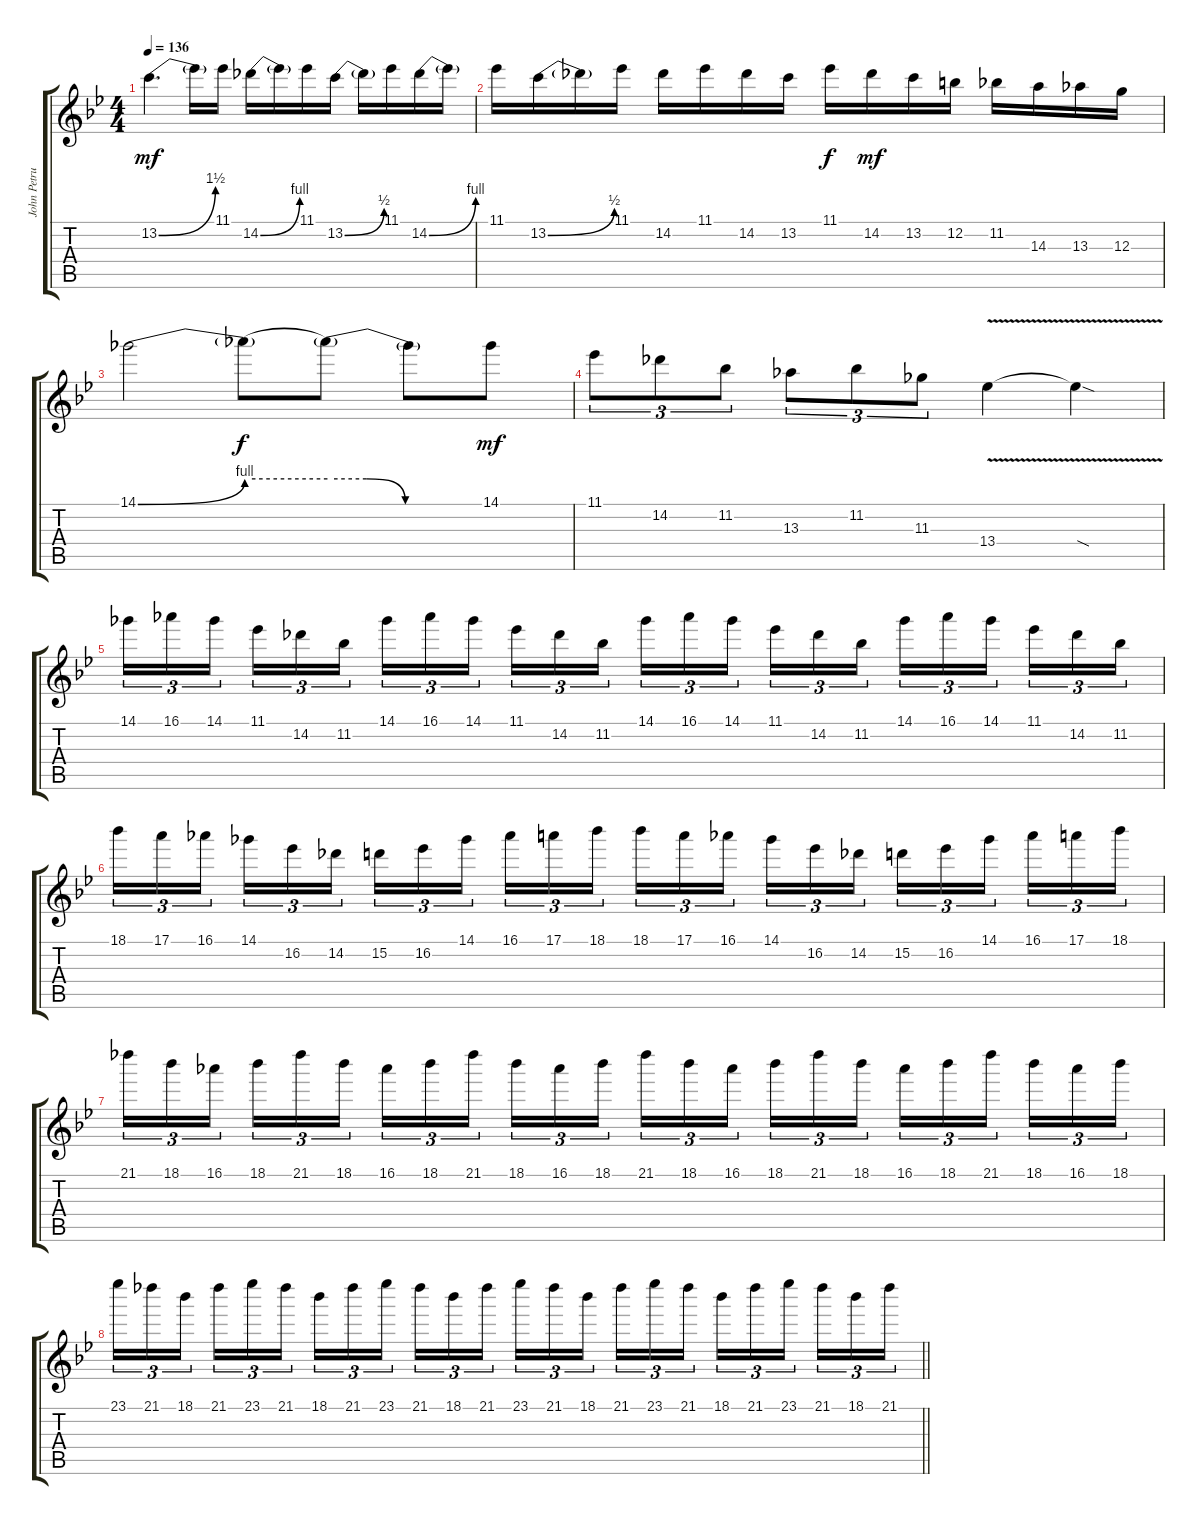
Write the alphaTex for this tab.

\track ("John Petrucci" "John Petru") {instrument distortionguitar}
\staff {score tabs}
\tuning (E4 B3 G3 D3 A2 E2) {hide}
\ts (4 4)
\tempo 136
\clef g2
\ks bb
13.2{be (bend 0 0 60 6)}.4{d dy mf} 13.2{t}.16 11.1.16 14.2{be (bend 0 0 60 4)}.16 14.2{t}.16 11.1.16 13.2{be (bend 0 0 60 2)}.16 13.2{t}.16 11.1.16 14.2{be (bend 0 0 60 4)}.16 14.2{t}.16 |
11.1.16 13.2{be (bend 0 0 60 2)}.16 13.2{t}.16 11.1.16 14.2.16 11.1.16 14.2.16 13.2.16 11.1.16{dy f} 14.2.16{dy mf} 13.2.16 12.2.16 11.2.16 14.3.16 13.3.16 12.3.16 |
14.1{be (bend 0 0 60 4)}.2 14.1{be (hold 0 4 60 4) t}.8{dy f} 14.1{be (custom 0 4 15 4 30 0 60 0) t}.8 14.1{t}.8 14.1.8{dy mf} |
11.1.8{tu (3 2)} 14.2.8{tu (3 2)} 11.2.8{tu (3 2)} 13.3.8{tu (3 2)} 11.2.8{tu (3 2)} 11.3.8{tu (3 2)} 13.4{v}.4 13.4{sod t}.4 |
14.1.16{tu (3 2)} 16.1.16{tu (3 2)} 14.1.16{tu (3 2) beam splitsecondary} 11.1.16{tu (3 2)} 14.2.16{tu (3 2)} 11.2.16{tu (3 2)} 14.1.16{tu (3 2)} 16.1.16{tu (3 2)} 14.1.16{tu (3 2) beam splitsecondary} 11.1.16{tu (3 2)} 14.2.16{tu (3 2)} 11.2.16{tu (3 2)} 14.1.16{tu (3 2)} 16.1.16{tu (3 2)} 14.1.16{tu (3 2) beam splitsecondary} 11.1.16{tu (3 2)} 14.2.16{tu (3 2)} 11.2.16{tu (3 2)} 14.1.16{tu (3 2)} 16.1.16{tu (3 2)} 14.1.16{tu (3 2) beam splitsecondary} 11.1.16{tu (3 2)} 14.2.16{tu (3 2)} 11.2.16{tu (3 2)} |
18.1.16{tu (3 2)} 17.1.16{tu (3 2)} 16.1.16{tu (3 2) beam splitsecondary} 14.1.16{tu (3 2)} 16.2.16{tu (3 2)} 14.2.16{tu (3 2)} 15.2.16{tu (3 2)} 16.2.16{tu (3 2)} 14.1.16{tu (3 2) beam splitsecondary} 16.1.16{tu (3 2)} 17.1.16{tu (3 2)} 18.1.16{tu (3 2)} 18.1.16{tu (3 2)} 17.1.16{tu (3 2)} 16.1.16{tu (3 2) beam splitsecondary} 14.1.16{tu (3 2)} 16.2.16{tu (3 2)} 14.2.16{tu (3 2)} 15.2.16{tu (3 2)} 16.2.16{tu (3 2)} 14.1.16{tu (3 2) beam splitsecondary} 16.1.16{tu (3 2)} 17.1.16{tu (3 2)} 18.1.16{tu (3 2)} |
21.1.16{tu (3 2)} 18.1.16{tu (3 2)} 16.1.16{tu (3 2) beam splitsecondary} 18.1.16{tu (3 2)} 21.1.16{tu (3 2)} 18.1.16{tu (3 2)} 16.1.16{tu (3 2)} 18.1.16{tu (3 2)} 21.1.16{tu (3 2) beam splitsecondary} 18.1.16{tu (3 2)} 16.1.16{tu (3 2)} 18.1.16{tu (3 2)} 21.1.16{tu (3 2)} 18.1.16{tu (3 2)} 16.1.16{tu (3 2) beam splitsecondary} 18.1.16{tu (3 2)} 21.1.16{tu (3 2)} 18.1.16{tu (3 2)} 16.1.16{tu (3 2)} 18.1.16{tu (3 2)} 21.1.16{tu (3 2) beam splitsecondary} 18.1.16{tu (3 2)} 16.1.16{tu (3 2)} 18.1.16{tu (3 2)} |
\barLineRight lightlight
23.1.16{tu (3 2)} 21.1.16{tu (3 2)} 18.1.16{tu (3 2) beam splitsecondary} 21.1.16{tu (3 2)} 23.1.16{tu (3 2)} 21.1.16{tu (3 2)} 18.1.16{tu (3 2)} 21.1.16{tu (3 2)} 23.1.16{tu (3 2) beam splitsecondary} 21.1.16{tu (3 2)} 18.1.16{tu (3 2)} 21.1.16{tu (3 2)} 23.1.16{tu (3 2)} 21.1.16{tu (3 2)} 18.1.16{tu (3 2) beam splitsecondary} 21.1.16{tu (3 2)} 23.1.16{tu (3 2)} 21.1.16{tu (3 2)} 18.1.16{tu (3 2)} 21.1.16{tu (3 2)} 23.1.16{tu (3 2) beam splitsecondary} 21.1.16{tu (3 2)} 18.1.16{tu (3 2)} 21.1.16{tu (3 2)}
